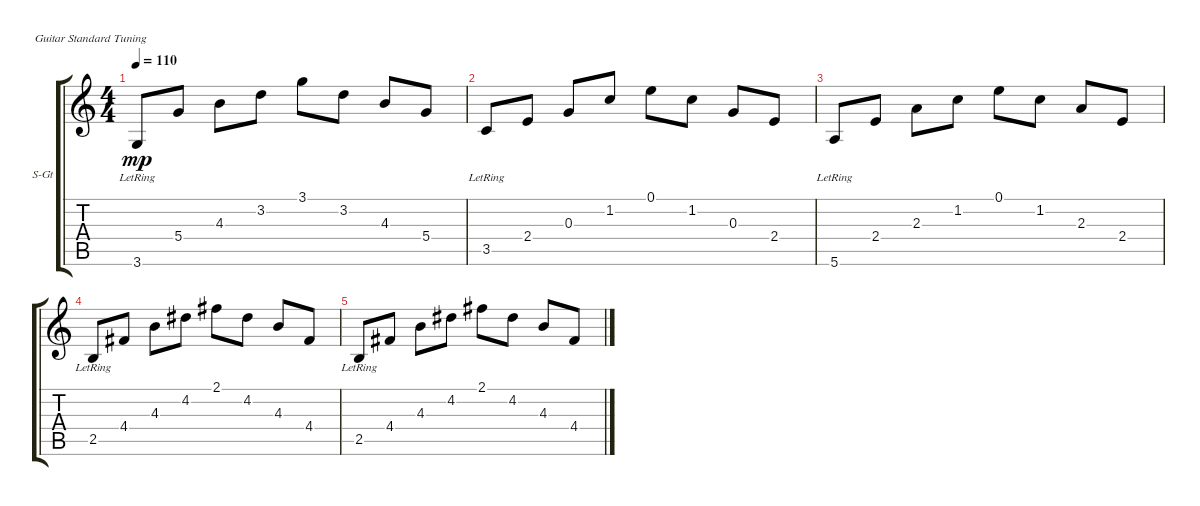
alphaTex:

\bracketExtendMode groupsimilarinstruments
\firstSystemTrackNameOrientation horizontal
\otherSystemsTrackNameOrientation horizontal
\track ("Steel Guitar" "S-Gt") {instrument acousticguitarsteel}
\staff {score tabs}
\tuning (E4 B3 G3 D3 A2 E2)
\ts (4 4)
\tempo 110
\clef g2
\ks c
3.6{lr}.8{dy mp} 5.4.8 4.3.8 3.2.8 3.1.8 3.2.8 4.3.8 5.4.8 |
3.5{lr}.8 2.4.8 0.3.8 1.2.8 0.1.8 1.2.8 0.3.8 2.4.8 |
5.6{lr}.8 2.4.8 2.3.8 1.2.8 0.1.8 1.2.8 2.3.8 2.4.8 |
2.5{lr}.8 4.4.8 4.3.8 4.2.8 2.1.8 4.2.8 4.3.8 4.4.8 |
2.5{lr}.8 4.4.8 4.3.8 4.2.8 2.1.8 4.2.8 4.3.8 4.4.8
